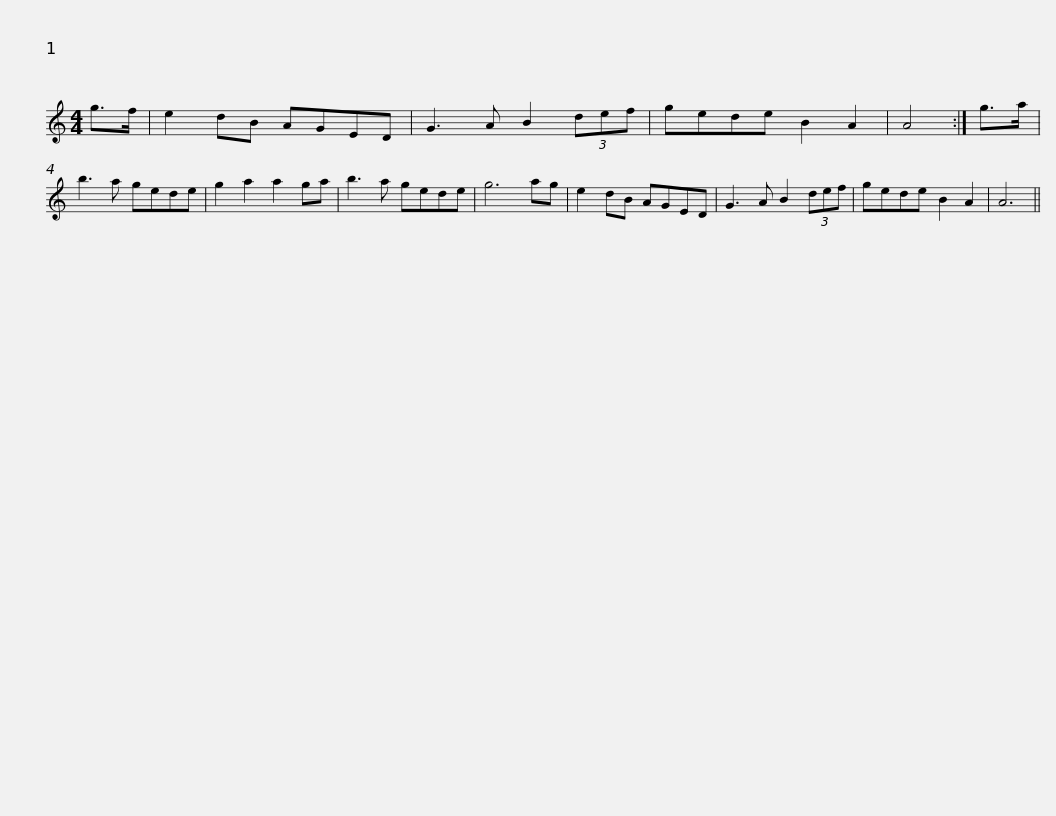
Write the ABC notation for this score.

X:1
L:1/8
M:4/4
I:linebreak $
K:C
V:1 treble
V:1
 g>f | e2 dB AGED | G3 A B2 (3def | gede B2 A2 | A4 :| %5
 g>a | b3 a gede | g2 a2 a2 ga |$ b3 a gede | g6 ag | %10
 e2 dB AGED | G3 A B2 (3def | gede B2 A2 | A6 || %14
